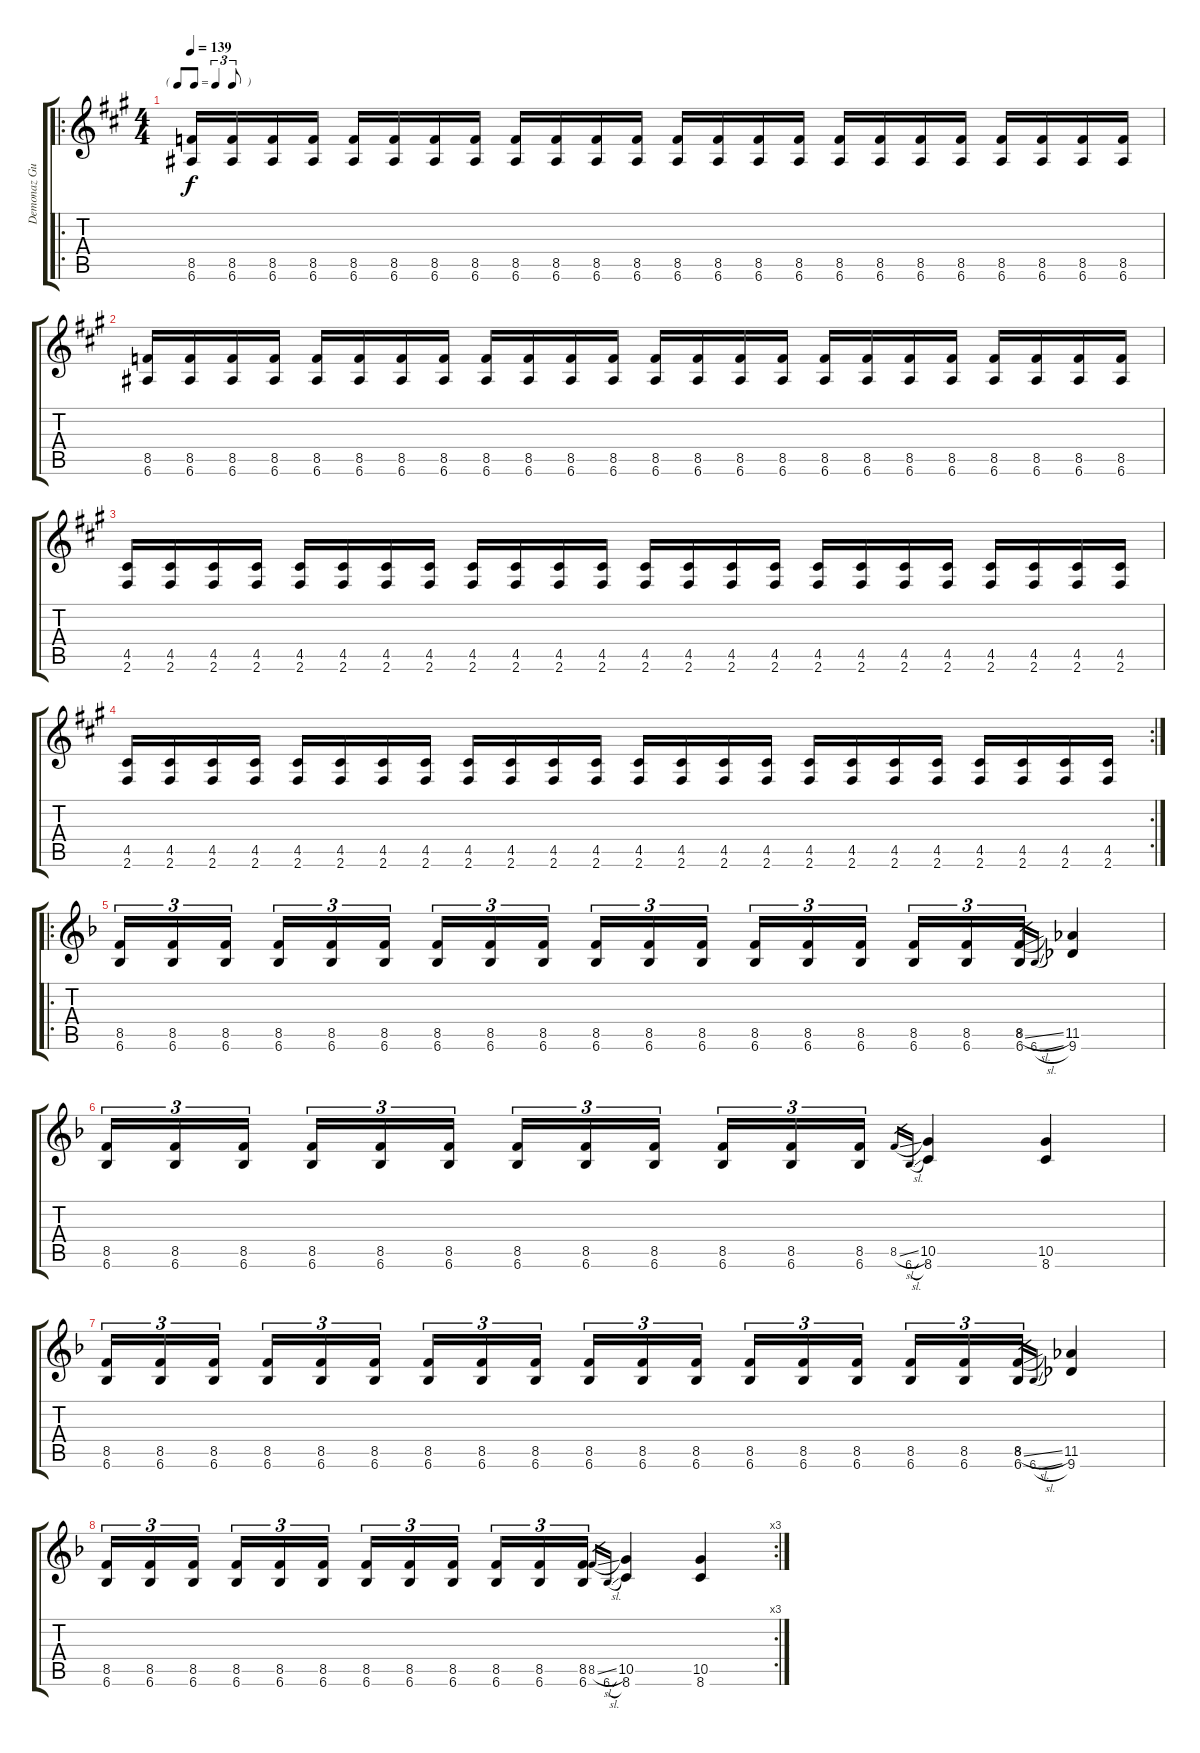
\track ("Demonaz Guitar 2" "Demonaz Gu") {instrument overdrivenguitar}
\staff {score tabs}
\tuning (E4 B3 G3 D3 A2 E2) {hide}
\ro
\ts (4 4)
\tf triplet8th
\tempo 139
\clef g2
\ks a
(8.5 6.6).16{dy f instrument overdrivenguitar} (8.5 6.6).16 (8.5 6.6).16 (8.5 6.6).16 (8.5 6.6).16 (8.5 6.6).16 (8.5 6.6).16 (8.5 6.6).16 (8.5 6.6).16 (8.5 6.6).16 (8.5 6.6).16 (8.5 6.6).16 (8.5 6.6).16 (8.5 6.6).16 (8.5 6.6).16 (8.5 6.6).16 (8.5 6.6).16 (8.5 6.6).16 (8.5 6.6).16 (8.5 6.6).16 (8.5 6.6).16 (8.5 6.6).16 (8.5 6.6).16 (8.5 6.6).16 |
(8.5 6.6).16 (8.5 6.6).16 (8.5 6.6).16 (8.5 6.6).16 (8.5 6.6).16 (8.5 6.6).16 (8.5 6.6).16 (8.5 6.6).16 (8.5 6.6).16 (8.5 6.6).16 (8.5 6.6).16 (8.5 6.6).16 (8.5 6.6).16 (8.5 6.6).16 (8.5 6.6).16 (8.5 6.6).16 (8.5 6.6).16 (8.5 6.6).16 (8.5 6.6).16 (8.5 6.6).16 (8.5 6.6).16 (8.5 6.6).16 (8.5 6.6).16 (8.5 6.6).16 |
(4.5 2.6).16 (4.5 2.6).16 (4.5 2.6).16 (4.5 2.6).16 (4.5 2.6).16 (4.5 2.6).16 (4.5 2.6).16 (4.5 2.6).16 (4.5 2.6).16 (4.5 2.6).16 (4.5 2.6).16 (4.5 2.6).16 (4.5 2.6).16 (4.5 2.6).16 (4.5 2.6).16 (4.5 2.6).16 (4.5 2.6).16 (4.5 2.6).16 (4.5 2.6).16 (4.5 2.6).16 (4.5 2.6).16 (4.5 2.6).16 (4.5 2.6).16 (4.5 2.6).16 |
\rc 2
(4.5 2.6).16 (4.5 2.6).16 (4.5 2.6).16 (4.5 2.6).16 (4.5 2.6).16 (4.5 2.6).16 (4.5 2.6).16 (4.5 2.6).16 (4.5 2.6).16 (4.5 2.6).16 (4.5 2.6).16 (4.5 2.6).16 (4.5 2.6).16 (4.5 2.6).16 (4.5 2.6).16 (4.5 2.6).16 (4.5 2.6).16 (4.5 2.6).16 (4.5 2.6).16 (4.5 2.6).16 (4.5 2.6).16 (4.5 2.6).16 (4.5 2.6).16 (4.5 2.6).16 |
\ro
\ks f
(8.5 6.6).16{tu (3 2)} (8.5 6.6).16{tu (3 2)} (8.5 6.6).16{tu (3 2) beam splitsecondary} (8.5 6.6).16{tu (3 2)} (8.5 6.6).16{tu (3 2)} (8.5 6.6).16{tu (3 2)} (8.5 6.6).16{tu (3 2)} (8.5 6.6).16{tu (3 2)} (8.5 6.6).16{tu (3 2) beam splitsecondary} (8.5 6.6).16{tu (3 2)} (8.5 6.6).16{tu (3 2)} (8.5 6.6).16{tu (3 2)} (8.5 6.6).16{tu (3 2)} (8.5 6.6).16{tu (3 2)} (8.5 6.6).16{tu (3 2) beam splitsecondary} (8.5 6.6).16{tu (3 2)} (8.5 6.6).16{tu (3 2)} (8.5 6.6).16{tu (3 2)} 8.5{sl}.16{gr} 6.6{sl}.16{gr} (11.5 9.6).4 |
(8.5 6.6).16{tu (3 2)} (8.5 6.6).16{tu (3 2)} (8.5 6.6).16{tu (3 2) beam splitsecondary} (8.5 6.6).16{tu (3 2)} (8.5 6.6).16{tu (3 2)} (8.5 6.6).16{tu (3 2)} (8.5 6.6).16{tu (3 2)} (8.5 6.6).16{tu (3 2)} (8.5 6.6).16{tu (3 2) beam splitsecondary} (8.5 6.6).16{tu (3 2)} (8.5 6.6).16{tu (3 2)} (8.5 6.6).16{tu (3 2)} 8.5{sl}.16{gr} 6.6{sl}.16{gr} (10.5 8.6).4 (10.5 8.6).4 |
(8.5 6.6).16{tu (3 2)} (8.5 6.6).16{tu (3 2)} (8.5 6.6).16{tu (3 2) beam splitsecondary} (8.5 6.6).16{tu (3 2)} (8.5 6.6).16{tu (3 2)} (8.5 6.6).16{tu (3 2)} (8.5 6.6).16{tu (3 2)} (8.5 6.6).16{tu (3 2)} (8.5 6.6).16{tu (3 2) beam splitsecondary} (8.5 6.6).16{tu (3 2)} (8.5 6.6).16{tu (3 2)} (8.5 6.6).16{tu (3 2)} (8.5 6.6).16{tu (3 2)} (8.5 6.6).16{tu (3 2)} (8.5 6.6).16{tu (3 2) beam splitsecondary} (8.5 6.6).16{tu (3 2)} (8.5 6.6).16{tu (3 2)} (8.5 6.6).16{tu (3 2)} 8.5{sl}.16{gr} 6.6{sl}.16{gr} (11.5 9.6).4 |
\rc 3
(8.5 6.6).16{tu (3 2)} (8.5 6.6).16{tu (3 2)} (8.5 6.6).16{tu (3 2) beam splitsecondary} (8.5 6.6).16{tu (3 2)} (8.5 6.6).16{tu (3 2)} (8.5 6.6).16{tu (3 2)} (8.5 6.6).16{tu (3 2)} (8.5 6.6).16{tu (3 2)} (8.5 6.6).16{tu (3 2) beam splitsecondary} (8.5 6.6).16{tu (3 2)} (8.5 6.6).16{tu (3 2)} (8.5 6.6).16{tu (3 2)} 8.5{sl}.16{gr} 6.6{sl}.16{gr} (10.5 8.6).4 (10.5 8.6).4
